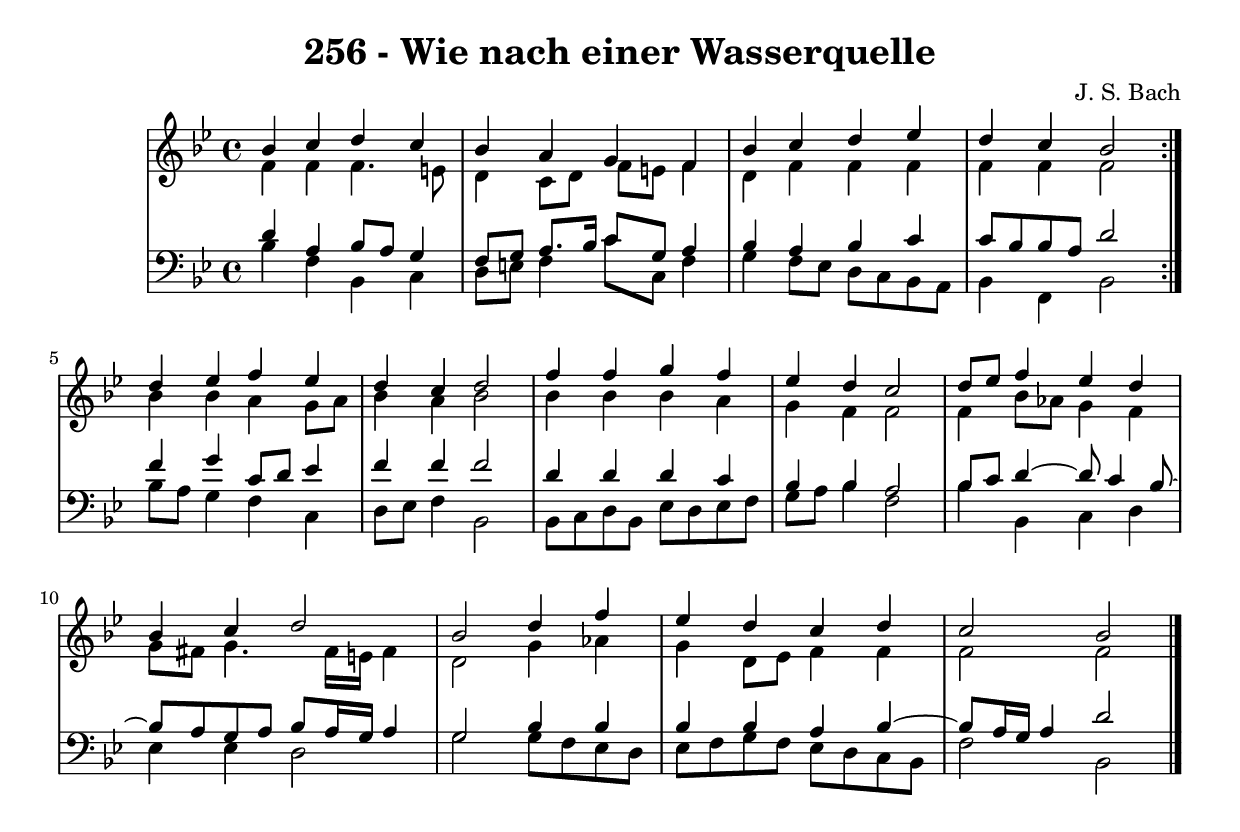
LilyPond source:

\version "2.10.33"

\header {
  title = "256 - Wie nach einer Wasserquelle"
  composer = "J. S. Bach"
}


global = {
  \time 4/4
  \key bes \major
}


soprano = \relative c'' {
  \repeat volta 2 {
    bes4 c4 d4 c4 
    bes4 a4 g4 f4 
    bes4 c4 d4 ees4 
    d4 c4 bes2 }
  d4 ees4 f4 ees4   %5
  d4 c4 d2 
  f4 f4 g4 f4 
  ees4 d4 c2 
  d8 ees8 f4 ees4 d4 
  bes4 c4 d2   %10
  bes2 d4 f4 
  ees4 d4 c4 d4 
  c2 bes2 
  
}

alto = \relative c' {
  \repeat volta 2 {
    f4 f4 f4. e8 
    d4 c8 d8 f8 e8 f4 
    d4 f4 f4 f4 
    f4 f4 f2 }
  bes4 bes4 a4 g8 a8   %5
  bes4 a4 bes2 
  bes4 bes4 bes4 a4 
  g4 f4 f2 
  f4 bes8 aes8 g4 f4 
  g8 fis8 g4. fis16 e16 fis4   %10
  d2 g4 aes4 
  g4 d8 ees8 f4 f4 
  f2 f2 
  
}

tenor = \relative c' {
  \repeat volta 2 {
    d4 a4 bes8 a8 g4 
    f8 g8 a8. bes16 c8 g8 a4 
    bes4 a4 bes4 c4 
    c8 bes8 bes8 a8 d2 }
  f4 g4 c,8 d8 ees4   %5
  f4 f4 f2 
  d4 d4 d4 c4 
  bes4 bes4 a2 
  bes8 c8 d4~ d8 c4 bes8~ 
  bes8 a8 g8 a8 bes8 a16 g16 a4   %10
  g2 bes4 bes4 
  bes4 bes4 a4 bes4~ 
  bes8 a16 g16 a4 d2 
  
}

baixo = \relative c' {
  \repeat volta 2 {
    bes4 f4 bes,4 c4 
    d8 e8 f4 c'8 c,8 f4 
    g4 f8 ees8 d8 c8 bes8 a8 
    bes4 f4 bes2 }
  bes'8 a8 g4 f4 c4   %5
  d8 ees8 f4 bes,2 
  bes8 c8 d8 bes8 ees8 d8 ees8 f8 
  g8 a8 bes4 f2 
  bes4 bes,4 c4 d4 
  ees4 ees4 d2   %10
  g2 g8 f8 ees8 d8 
  ees8 f8 g8 f8 ees8 d8 c8 bes8 
  f'2 bes,2 
  
}

\score {
  <<
    \new StaffGroup <<
      \override StaffGroup.SystemStartBracket #'style = #'line 
      \new Staff {
        <<
          \global
          \new Voice = "soprano" { \voiceOne \soprano }
          \new Voice = "alto" { \voiceTwo \alto }
        >>
      }
      \new Staff {
        <<
          \global
          \clef "bass"
          \new Voice = "tenor" {\voiceOne \tenor }
          \new Voice = "baixo" { \voiceTwo \baixo \bar "|."}
        >>
      }
    >>
  >>
  \layout {}
  \midi {}
}